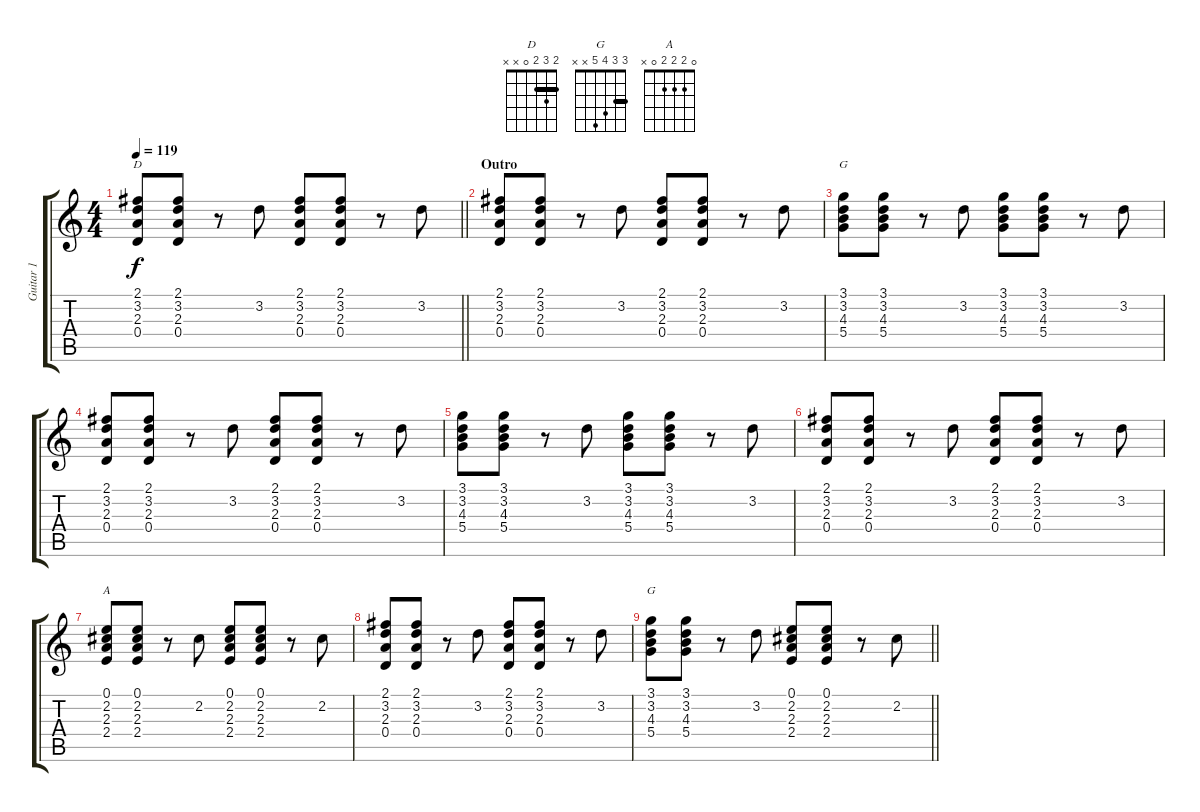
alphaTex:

\track ("Guitar 1" "Guitar 1") {instrument acousticguitarnylon}
\staff {score tabs}
\tuning (E4 B3 G3 D3 A2 E2) {hide}
\chord ("D" 2 3 2 0 x x) {barre 2}
\chord ("G" 3 0 0 0 2 3)
\chord ("A" 0 2 2 2 0 x)
\chord ("G" 3 3 4 5 x x) {barre 3}
\ts (4 4)
\tempo 119
\clef g2
\barLineRight lightlight
\ks c
(2.1 3.2 2.3 0.4).8{ch "D" dy f} (2.1 3.2 2.3 0.4).8 r.8 3.2.8 (2.1 3.2 2.3 0.4).8 (2.1 3.2 2.3 0.4).8 r.8 3.2.8 |
\section ("" "Outro")
(2.1 3.2 2.3 0.4).8 (2.1 3.2 2.3 0.4).8 r.8 3.2.8 (2.1 3.2 2.3 0.4).8 (2.1 3.2 2.3 0.4).8 r.8 3.2.8 |
(3.1 3.2 4.3 5.4).8{ch "G"} (3.1 3.2 4.3 5.4).8 r.8 3.2.8 (3.1 3.2 4.3 5.4).8 (3.1 3.2 4.3 5.4).8 r.8 3.2.8 |
(2.1 3.2 2.3 0.4).8 (2.1 3.2 2.3 0.4).8 r.8 3.2.8 (2.1 3.2 2.3 0.4).8 (2.1 3.2 2.3 0.4).8 r.8 3.2.8 |
(3.1 3.2 4.3 5.4).8 (3.1 3.2 4.3 5.4).8 r.8 3.2.8 (3.1 3.2 4.3 5.4).8 (3.1 3.2 4.3 5.4).8 r.8 3.2.8 |
(2.1 3.2 2.3 0.4).8 (2.1 3.2 2.3 0.4).8 r.8 3.2.8 (2.1 3.2 2.3 0.4).8 (2.1 3.2 2.3 0.4).8 r.8 3.2.8 |
(0.1 2.2 2.3 2.4).8{ch "A"} (0.1 2.2 2.3 2.4).8 r.8 2.2.8 (0.1 2.2 2.3 2.4).8 (0.1 2.2 2.3 2.4).8 r.8 2.2.8 |
(2.1 3.2 2.3 0.4).8 (2.1 3.2 2.3 0.4).8 r.8 3.2.8 (2.1 3.2 2.3 0.4).8 (2.1 3.2 2.3 0.4).8 r.8 3.2.8 |
\barLineRight lightlight
(3.1 3.2 4.3 5.4).8{ch "G"} (3.1 3.2 4.3 5.4).8 r.8 3.2.8 (0.1 2.2 2.3 2.4).8 (0.1 2.2 2.3 2.4).8 r.8 2.2.8
